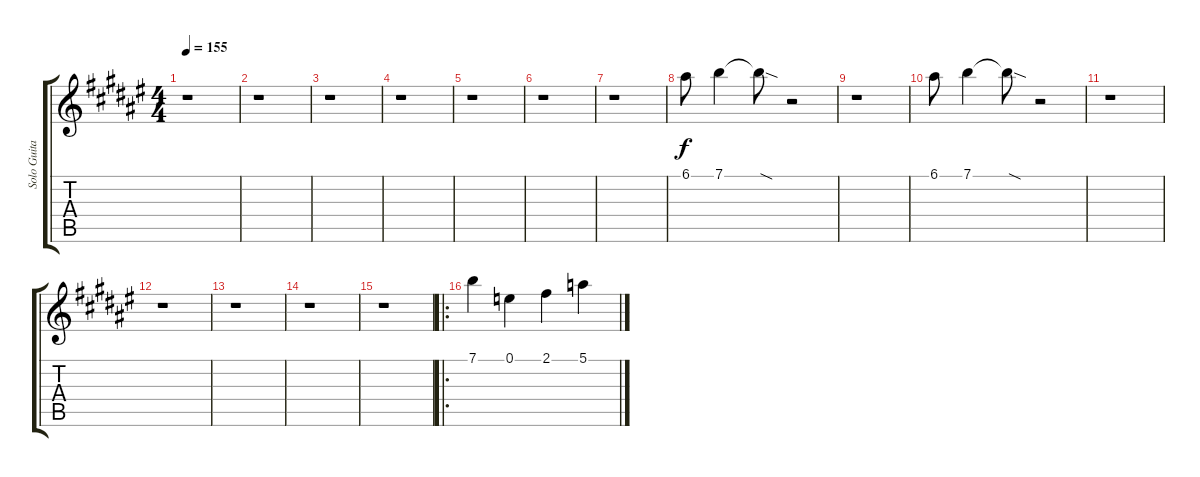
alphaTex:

\track ("Solo Guitar" "Solo Guita") {instrument distortionguitar}
\staff {score tabs}
\tuning (E4 B3 G3 D3 A2 E2) {hide}
\ts (4 4)
\tempo 155
\clef g2
\ks d#minor
r.1{dy f} |
r.1 |
r.1 |
\ks f#
r.1 |
\ks d#minor
r.1 |
r.1 |
r.1 |
\ks f#
6.1.8 7.1.4 7.1{sod t}.8 r.2 |
\ks d#minor
r.1 |
6.1.8 7.1.4 7.1{sod t}.8 r.2 |
r.1 |
\ks f#
r.1 |
\ks d#minor
r.1 |
r.1 |
r.1 |
\ro
\ks f#
7.1.4 0.1.4 2.1.4 5.1.4
